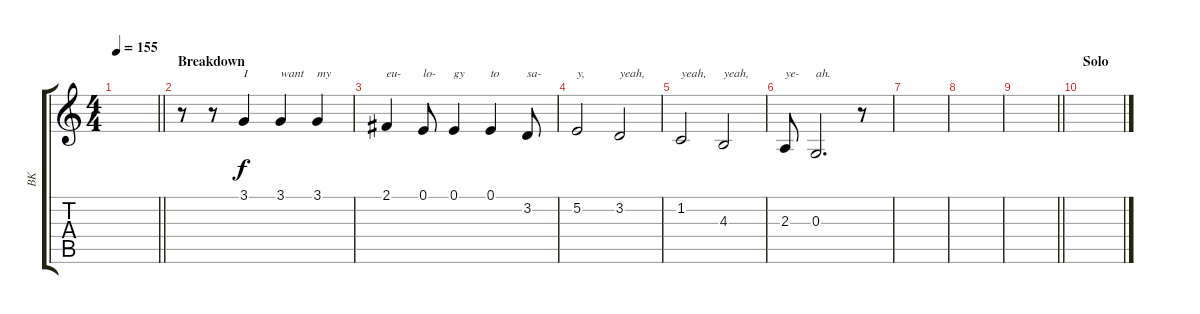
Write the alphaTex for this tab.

\track ("BK" "BK") {instrument violin}
\staff {score tabs}
\tuning (E4 B3 G3 D3 A2 E2) {hide}
\ts (4 4)
\tempo 155
\clef g2
\barLineRight lightlight
\ks c
|
\section ("" "Breakdown")
r.8 r.8 3.1.4{txt "I"} 3.1.4{txt "want"} 3.1.4{txt "my"} |
2.1.4{txt "eu-"} 0.1.8{txt "lo-"} 0.1.4{txt "gy"} 0.1.4{txt "to"} 3.2.8{txt "sa-"} |
5.2.2{txt "y,"} 3.2.2{txt "yeah,"} |
1.2.2{txt "yeah,"} 4.3.2{txt "yeah,"} |
2.3.8{txt "ye-"} 0.3.2{d txt "ah."} r.8 |
|
|
\barLineRight lightlight
|
\section ("" "Solo")
